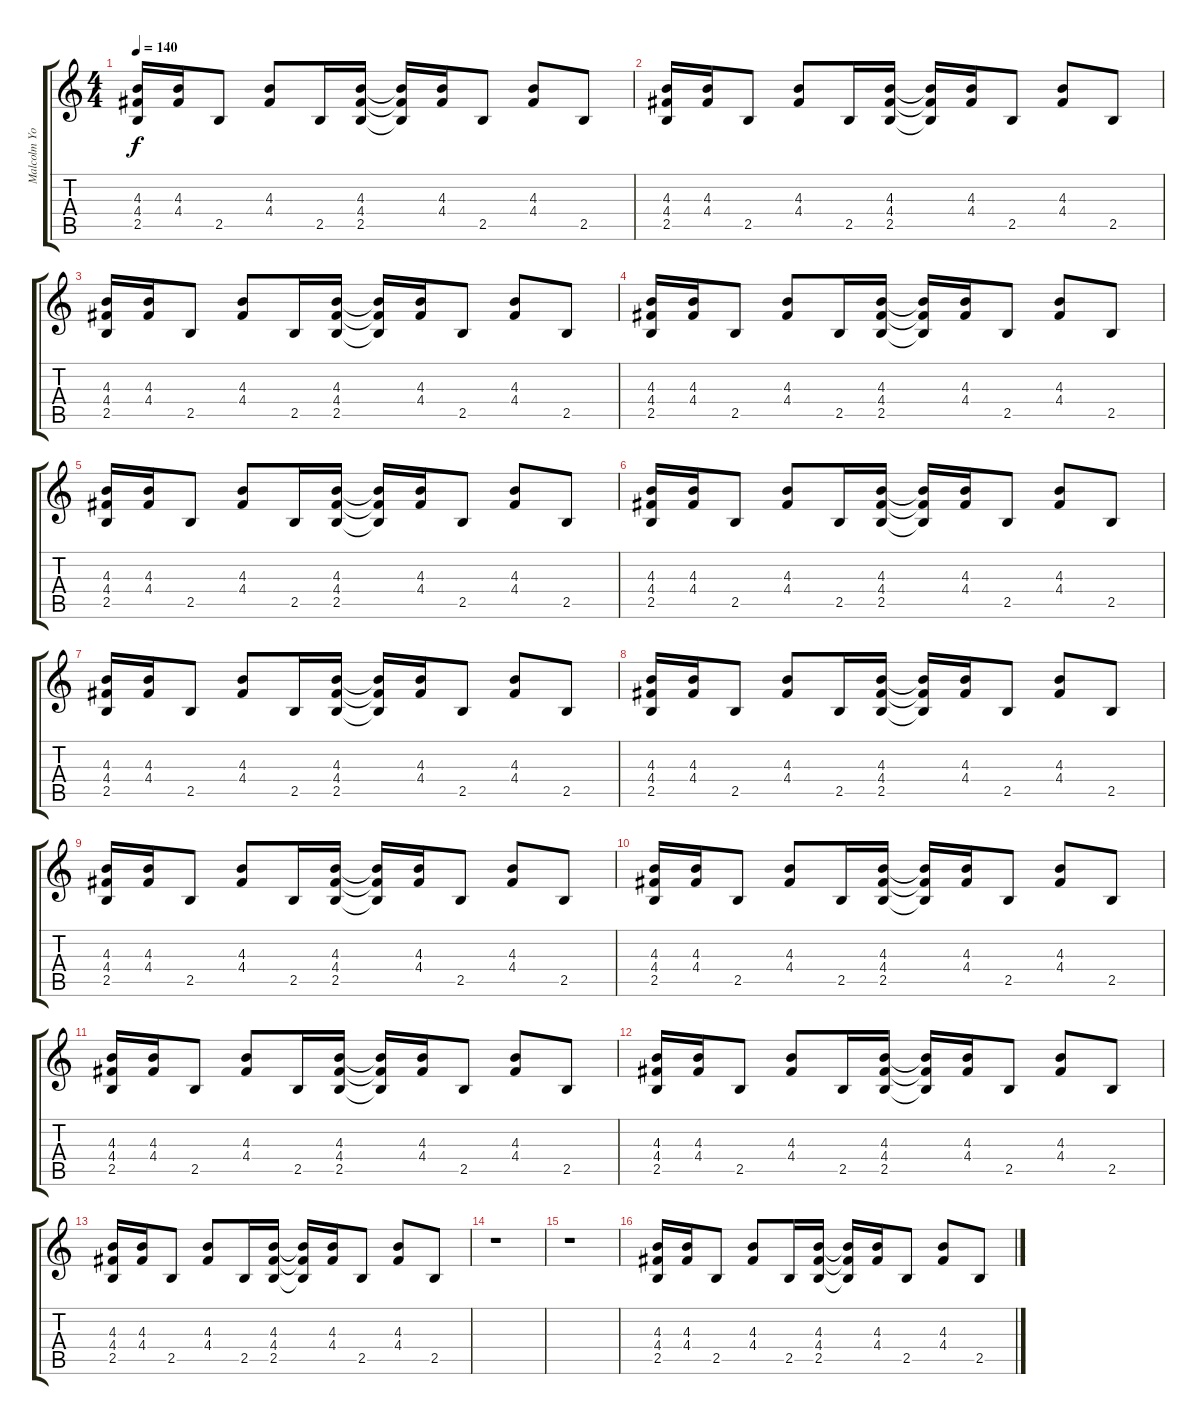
\track ("Malcolm Young - Rhythm Guitar" "Malcolm Yo") {instrument distortionguitar}
\staff {score tabs}
\tuning (E4 B3 G3 D3 A2 E2) {hide}
\ts (4 4)
\tempo 140
\clef g2
\ks c
(4.3 4.4 2.5).16{dy f} (4.3 4.4).16 2.5.8 (4.3 4.4).8 2.5.16 (4.3 4.4 2.5).16 (4.3{t} 4.4{t} 2.5{t}).16 (4.3 4.4).16 2.5.8 (4.3 4.4).8 2.5.8 |
(4.3 4.4 2.5).16 (4.3 4.4).16 2.5.8 (4.3 4.4).8 2.5.16 (4.3 4.4 2.5).16 (4.3{t} 4.4{t} 2.5{t}).16 (4.3 4.4).16 2.5.8 (4.3 4.4).8 2.5.8 |
(4.3 4.4 2.5).16 (4.3 4.4).16 2.5.8 (4.3 4.4).8 2.5.16 (4.3 4.4 2.5).16 (4.3{t} 4.4{t} 2.5{t}).16 (4.3 4.4).16 2.5.8 (4.3 4.4).8 2.5.8 |
(4.3 4.4 2.5).16 (4.3 4.4).16 2.5.8 (4.3 4.4).8 2.5.16 (4.3 4.4 2.5).16 (4.3{t} 4.4{t} 2.5{t}).16 (4.3 4.4).16 2.5.8 (4.3 4.4).8 2.5.8 |
(4.3 4.4 2.5).16 (4.3 4.4).16 2.5.8 (4.3 4.4).8 2.5.16 (4.3 4.4 2.5).16 (4.3{t} 4.4{t} 2.5{t}).16 (4.3 4.4).16 2.5.8 (4.3 4.4).8 2.5.8 |
(4.3 4.4 2.5).16 (4.3 4.4).16 2.5.8 (4.3 4.4).8 2.5.16 (4.3 4.4 2.5).16 (4.3{t} 4.4{t} 2.5{t}).16 (4.3 4.4).16 2.5.8 (4.3 4.4).8 2.5.8 |
(4.3 4.4 2.5).16 (4.3 4.4).16 2.5.8 (4.3 4.4).8 2.5.16 (4.3 4.4 2.5).16 (4.3{t} 4.4{t} 2.5{t}).16 (4.3 4.4).16 2.5.8 (4.3 4.4).8 2.5.8 |
(4.3 4.4 2.5).16 (4.3 4.4).16 2.5.8 (4.3 4.4).8 2.5.16 (4.3 4.4 2.5).16 (4.3{t} 4.4{t} 2.5{t}).16 (4.3 4.4).16 2.5.8 (4.3 4.4).8 2.5.8 |
(4.3 4.4 2.5).16 (4.3 4.4).16 2.5.8 (4.3 4.4).8 2.5.16 (4.3 4.4 2.5).16 (4.3{t} 4.4{t} 2.5{t}).16 (4.3 4.4).16 2.5.8 (4.3 4.4).8 2.5.8 |
(4.3 4.4 2.5).16 (4.3 4.4).16 2.5.8 (4.3 4.4).8 2.5.16 (4.3 4.4 2.5).16 (4.3{t} 4.4{t} 2.5{t}).16 (4.3 4.4).16 2.5.8 (4.3 4.4).8 2.5.8 |
(4.3 4.4 2.5).16 (4.3 4.4).16 2.5.8 (4.3 4.4).8 2.5.16 (4.3 4.4 2.5).16 (4.3{t} 4.4{t} 2.5{t}).16 (4.3 4.4).16 2.5.8 (4.3 4.4).8 2.5.8 |
(4.3 4.4 2.5).16 (4.3 4.4).16 2.5.8 (4.3 4.4).8 2.5.16 (4.3 4.4 2.5).16 (4.3{t} 4.4{t} 2.5{t}).16 (4.3 4.4).16 2.5.8 (4.3 4.4).8 2.5.8 |
(4.3 4.4 2.5).16 (4.3 4.4).16 2.5.8 (4.3 4.4).8 2.5.16 (4.3 4.4 2.5).16 (4.3{t} 4.4{t} 2.5{t}).16 (4.3 4.4).16 2.5.8 (4.3 4.4).8 2.5.8 |
r.1 |
r.1 |
(4.3 4.4 2.5).16 (4.3 4.4).16 2.5.8 (4.3 4.4).8 2.5.16 (4.3 4.4 2.5).16 (4.3{t} 4.4{t} 2.5{t}).16 (4.3 4.4).16 2.5.8 (4.3 4.4).8 2.5.8
